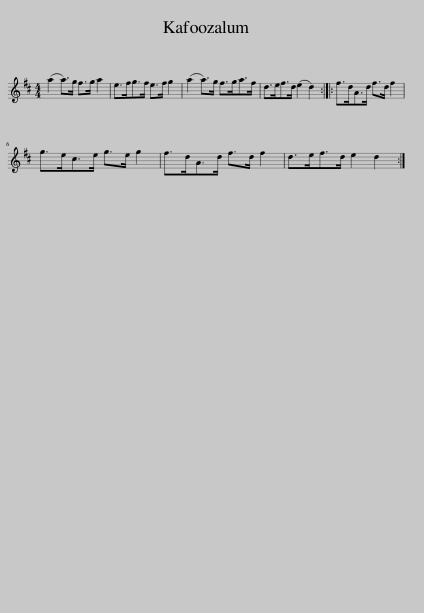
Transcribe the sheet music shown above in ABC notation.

X:1
L:1/8
M:4/4
I:linebreak $
K:D
V:1 treble
V:1
 (a2 a>)g f>g a2 | e>fg>f e>f g2 | (a2 a>)g f>ga>f | d>ef>d (e2 d2) :: f>dA>d f>d f2 |$ %5
 g>ec>e g>e g2 | f>dA>d f>d f2 | d>ef>d e2 d2 :| %8
